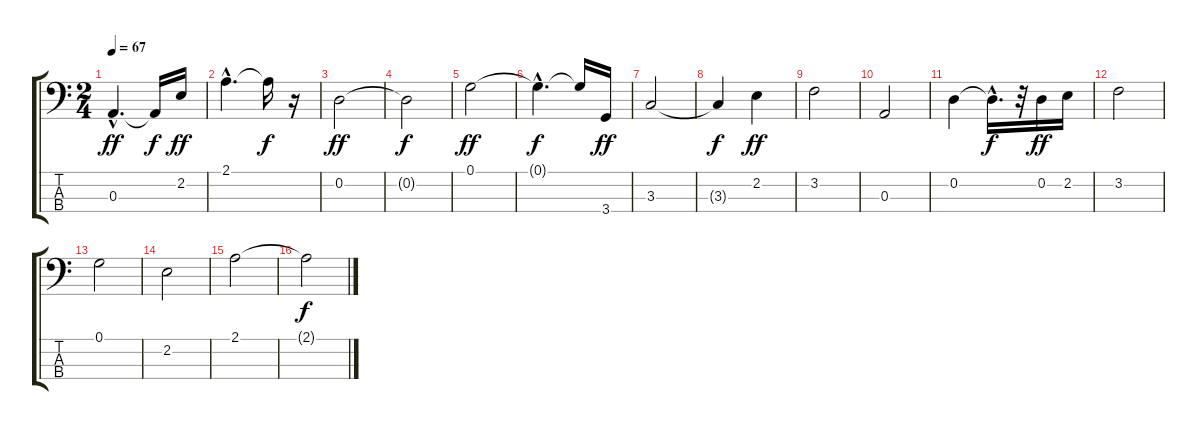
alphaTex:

\track "" {instrument fretlessbass}
\staff {score tabs}
\tuning (G2 D2 A1 E1) {hide}
\ts (2 4)
\tempo 67
\clef f4
\ks c
0.3{hac}.4{d dy ff} 0.3{t}.16{dy f} 2.2.16{dy ff} |
2.1{hac}.4{d} 2.1{t}.16{dy f} r.16 |
0.2.2{dy ff} |
0.2{t}.2{dy f} |
0.1.2{dy ff} |
0.1{hac t}.4{d dy f} 0.1{t}.16 3.4.16{dy ff} |
3.3.2 |
3.3{t}.4{dy f} 2.2.4{dy ff} |
3.2.2 |
0.3.2 |
0.2.4 0.2{hac t}.16{d dy f} r.32 0.2.16{dy ff} 2.2.16 |
3.2.2 |
0.1.2 |
2.2.2 |
2.1.2 |
2.1{t}.2{dy f}
